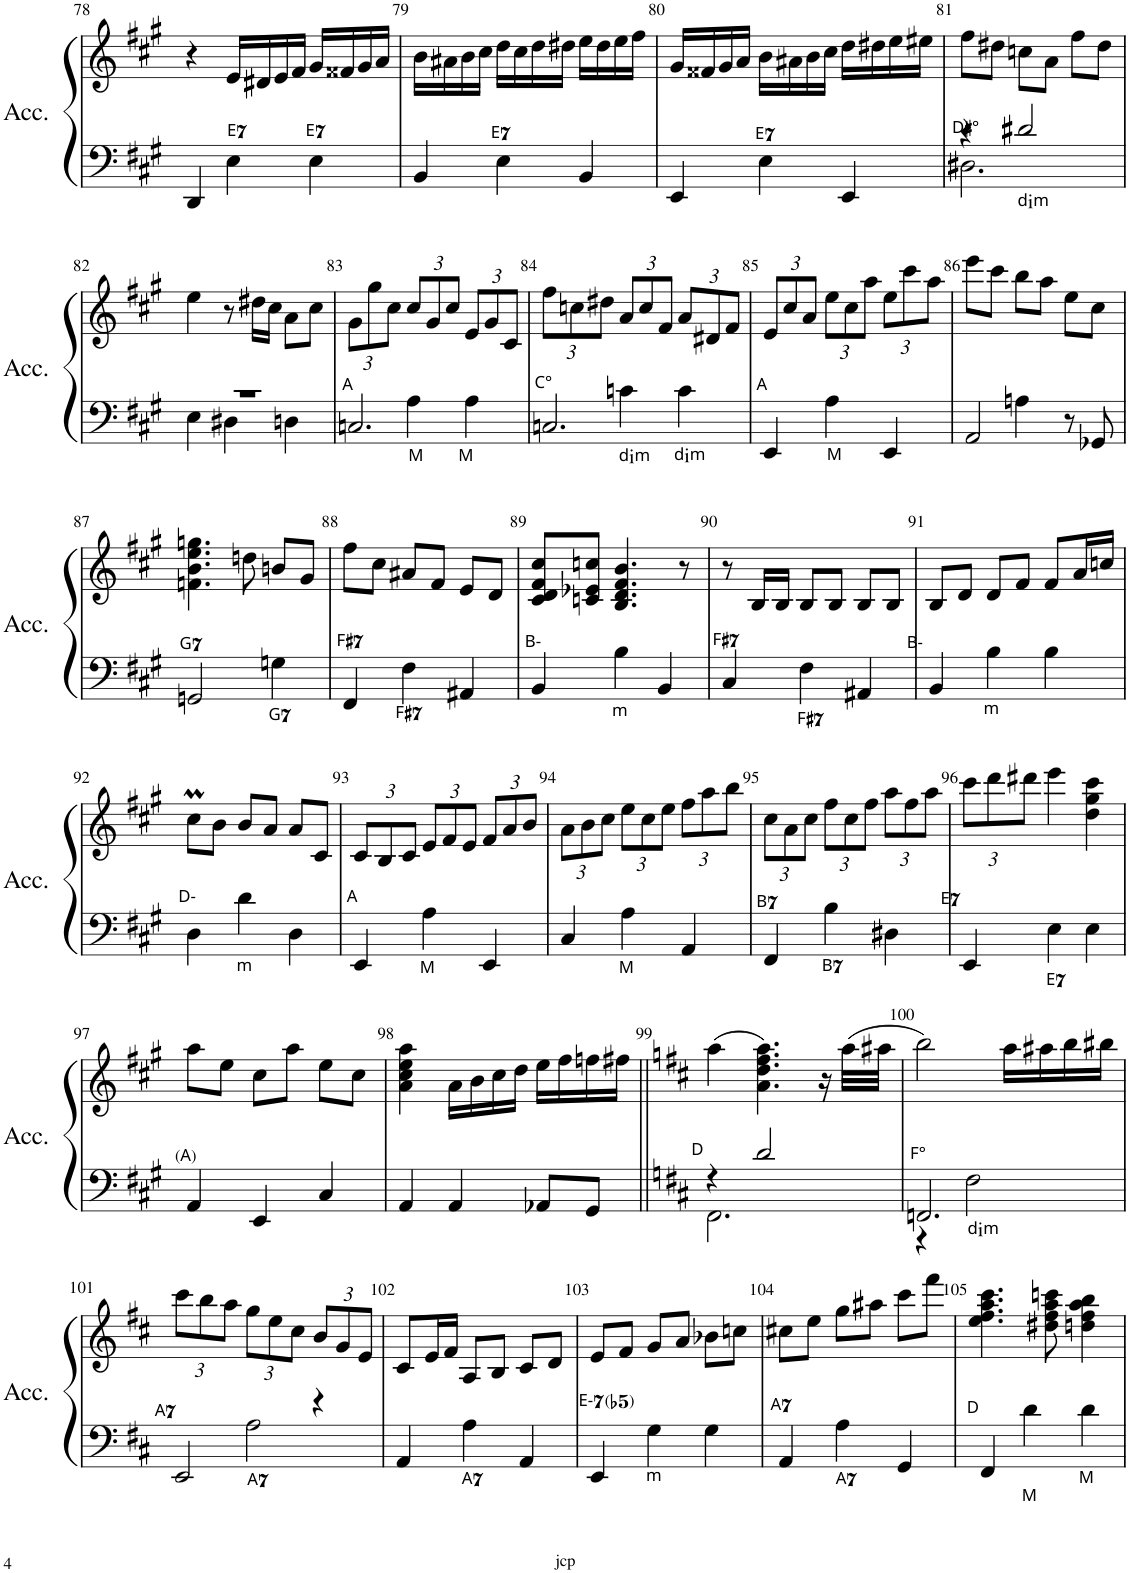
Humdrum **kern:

**kern	**kern
*part1	*part1
*staff2	*staff1
*I"Accordéon	*
*I'Acc.	*
!!LO:PB:g=z
*clefF4	*clefG2
*k[f#c#g#]	*k[f#c#g#]
*M3/4	*M3/4
=78	=78
4DD/	4r
4E\	16e/LL
.	16d#X/
.	16e/
.	16f#/JJ
4E\	16g#/LL
.	16f##X/
.	16g#/
.	16a/JJ
=79	=79
4BB/	16b\LL
.	16a#X\
.	16b\
.	16cc#\JJ
4E\	16dd\LL
.	16cc#\
.	16dd\
.	16dd#X\JJ
4BB/	16ee\LL
.	16dd#\
.	16ee\
.	16ff#\JJ
=80	=80
4EE/	16g#/LL
.	16f##X/
.	16g#/
.	16a/JJ
4E\	16b\LL
.	16a#X\
.	16b\
.	16cc#\JJ
4EE/	16dd\LL
.	16dd#X\
.	16ee\
.	16ee#X\JJ
=81	=81
*^	*
4r	2.D#X\	8ff#\L
.	.	8dd#X\J
2d#X/	.	8ccn\L
.	.	8a\J
.	.	8ff#\L
.	.	8dd#\J
!!LO:LB:g=z
=82	=82	=82
2.r	4E\	4ee\
.	4D#X\	8r
.	.	16dd#X\LL
.	.	16cc#\JJ
.	4Dn\	8a\L
.	.	8cc#\J
=83	=83	=83
*	*	*Xbrackettup
2.Cn/	4ryy	12g#\L
.	.	12gg#\
.	.	12cc#\J
.	4A\	12cc#/L
.	.	12g#/
.	.	12cc#/J
.	4A\	12e/L
.	.	12g#/
.	.	12c#/J
=84	=84	=84
2.Cn/	4ryy	12ff#\L
.	.	12ccn\
.	.	12dd#X\J
.	4cn\	12a/L
.	.	12cc/
.	.	12f#/J
.	4c\	12a/L
.	.	12d#X/
.	.	12f#/J
*v	*v	*
=85	=85
4EE/	12e/L
.	12cc#/
.	12a/J
4A\	12ee\L
.	12cc#\
.	12aa\J
4EE/	12ee\L
.	12ccc#\
.	12aa\J
=86	=86
*^	*
2AA/	4ryy	8eee\L
.	.	8ccc#\J
.	4An\	8bb\L
.	.	8aa\J
8r	4ryy	8ee\L
8GG-X/	.	8cc#\J
*v	*v	*
!!LO:LB:g=z
=87	=87
2GGn/	4.fn\ 4.b\ 4.ee\ 4.ggn\
.	8ddn\
4Gn\	8bn/L
.	8g#/J
=88	=88
4FF#/	8ff#\L
.	8cc#\J
4F#\	8a#X/L
.	8f#/J
4AA#X/	8e/L
.	8d/J
=89	=89
4BB/	8c#/ 8d/ 8f#/ 8cc#/L
.	8cn/ 8e-X/ 8ccn/J
4B\	4.B/ 4.d/ 4.f#/ 4.b/
4BB/	.
.	8r
=90	=90
4C#/	8r
.	16B/LL
.	16B/JJ
4F#\	8B/L
.	8B/J
4AA#X/	8B/L
.	8B/J
=91	=91
4BB/	8B/L
.	8d/J
4B\	8d/L
.	8f#/J
4B\	8f#/L
.	16a/L
.	16ccn/JJ
!!LO:LB:g=z
=92	=92
4D\	8cc#m\L
.	8b\J
4d\	8b/L
.	8a/J
4D\	8a/L
.	8c#/J
=93	=93
4EE/	12c#/L
.	12B/
.	12c#/J
4A\	12e/L
.	12f#/
.	12e/J
4EE/	12f#/L
.	12a/
.	12b/J
=94	=94
4C#/	12a\L
.	12b\
.	12cc#\J
4A\	12ee\L
.	12cc#\
.	12ee\J
4AA/	12ff#\L
.	12aa\
.	12bb\J
=95	=95
4FF#/	12cc#\L
.	12a\
.	12cc#\J
4B\	12ff#\L
.	12cc#\
.	12ff#\J
4D#X\	12aa\L
.	12ff#\
.	12aa\J
=96	=96
4EE/	12ccc#\L
.	12ddd\
.	12ddd#X\J
4E\	4eee\
4E\	4dd\ 4gg#\ 4ccc#\
!!LO:LB:g=z
=97	=97
4AA/	8aa\L
.	8ee\J
4EE/	8cc#\L
.	8aa\J
4C#/	8ee\L
.	8cc#\J
=98	=98
4AA/	4a\ 4cc#\ 4ee\ 4aa\
4AA/	16a\LL
.	16b\
.	16cc#\
.	16dd\JJ
8AA-X/L	16ee\LL
.	16ff#\
8GG#/J	16ffn\
.	16ff#X\JJ
=99||	=99||
*k[f#c#]	*k[f#c#]
*^	*
4r	2.FF#\	(4aa\
2d/	.	4.a\ 4.dd\ 4.ff#\ 4.aa\)
.	.	16r
.	.	(32aa\LLL
.	.	32aa#X\JJJ
=100	=100	=100
2.FFn/	4r	2bb\)
.	2F#\	.
.	.	16aa\LL
.	.	16aa#X\
.	.	16bb\
.	.	16bb#X\JJ
!!LO:LB:g=z
=101	=101	=101
2EE/	4ryy	12ccc#\L
.	.	12bb\
.	.	12aa\J
.	2A\	12gg\L
.	.	12ee\
.	.	12cc#\J
4r	.	12b/L
.	.	12g/
.	.	12e/J
*v	*v	*
=102	=102
4AA/	8c#/L
.	16e/L
.	16f#/JJ
4A\	8A/L
.	8B/J
4AA/	8c#/L
.	8d/J
=103	=103
4EE/	8e/L
.	8f#/J
4G\	8g/L
.	8a/J
4G\	8b-X\L
.	8ccn\J
=104	=104
4AA/	8cc#X\L
.	8ee\J
4A\	8gg\L
.	8aa#X\J
4GG/	8ccc#\L
.	8fff#\J
=105	=105
4FF#/	4.ee\ 4.ff#\ 4.aa\ 4.ccc#\
4d\	.
.	8dd#X\ 8ff#\ 8aa\ 8cccn\
4d\	4ddn\ 4ff#\ 4aa\ 4bb\
=	=
*-	*-
